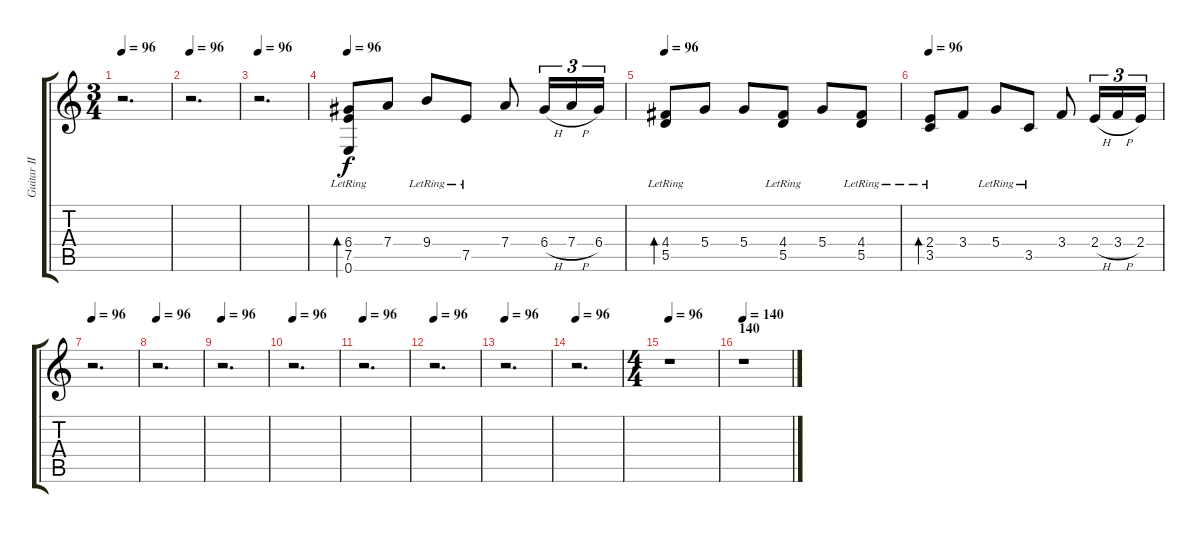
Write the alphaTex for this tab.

\track ("Guitar II Acoustic" "Guitar II ") {instrument acousticguitarsteel}
\staff {score tabs}
\tuning (E4 B3 G3 D3 A2 E2) {hide}
\ts (3 4)
\tempo 96
\clef g2
\ks c
r.2{d dy f} |
\tempo 96
r.2{d} |
\tempo 96
r.2{d} |
\tempo 96
(6.4 7.5{lr} 0.6{lr}).8{bd 60} 7.4.8 9.4{lr}.8 7.5{lr}.8 7.4.8 6.4{h}.16{tu (3 2)} 7.4{h}.16{tu (3 2)} 6.4.16{tu (3 2)} |
\tempo 96
(4.4 5.5{lr}).8{bd 60} 5.4.8 5.4.8 (4.4 5.5{lr}).8 5.4.8 (4.4 5.5{lr}).8 |
\tempo 96
(2.4 3.5{lr}).8{bd 60} 3.4.8 5.4{lr}.8 3.5{lr}.8 3.4.8 2.4{h}.16{tu (3 2)} 3.4{h}.16{tu (3 2)} 2.4.16{tu (3 2)} |
\tempo 96
r.2{d} |
\tempo 96
r.2{d} |
\tempo 96
r.2{d} |
\tempo 96
r.2{d} |
\tempo 96
r.2{d} |
\tempo 96
r.2{d} |
\tempo 96
r.2{d} |
\tempo 96
r.2{d} |
\ts (4 4)
\tempo 96
r.1 |
\section ("" "140")
\tempo 140
r.1
